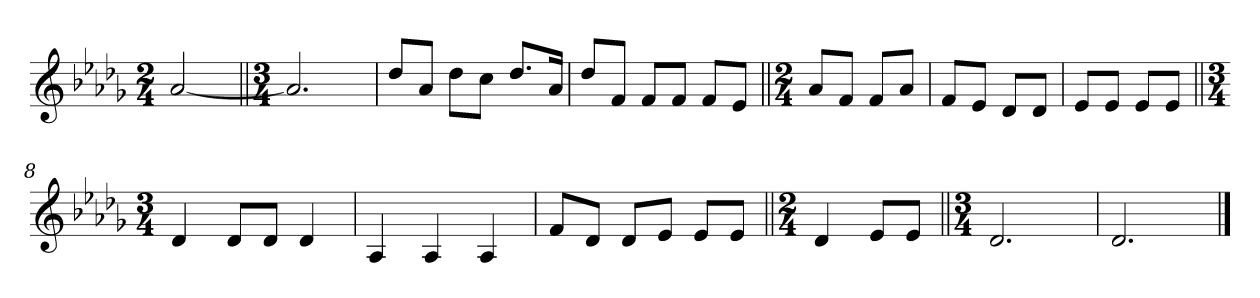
**kern
*part1
*staff1
*clefG2
*k[b-e-a-d-g-]
*M2/4
=1
[2a-/
=2||
*M3/4
2.a-/]
=3
8dd-/L
8a-/J
8dd-\L
8cc\J
8.dd-/L
16a-/Jk
=4
8dd-/L
8f/J
8f/L
8f/J
8f/L
8e-/J
=5||
*M2/4
8a-/L
8f/J
8f/L
8a-/J
=6
8f/L
8e-/J
8d-/L
8d-/J
=7
8e-/L
8e-/J
8e-/L
8e-/J
=8||
*M3/4
4d-/
8d-/L
8d-/J
4d-/
=9
4A-/
4A-/
4A-/
=10
8f/L
8d-/J
8d-/L
8e-/J
8e-/L
8e-/J
=11||
*M2/4
4d-/
8e-/L
8e-/J
=12||
*M3/4
2.d-/
=13
2.d-/
==
*-
